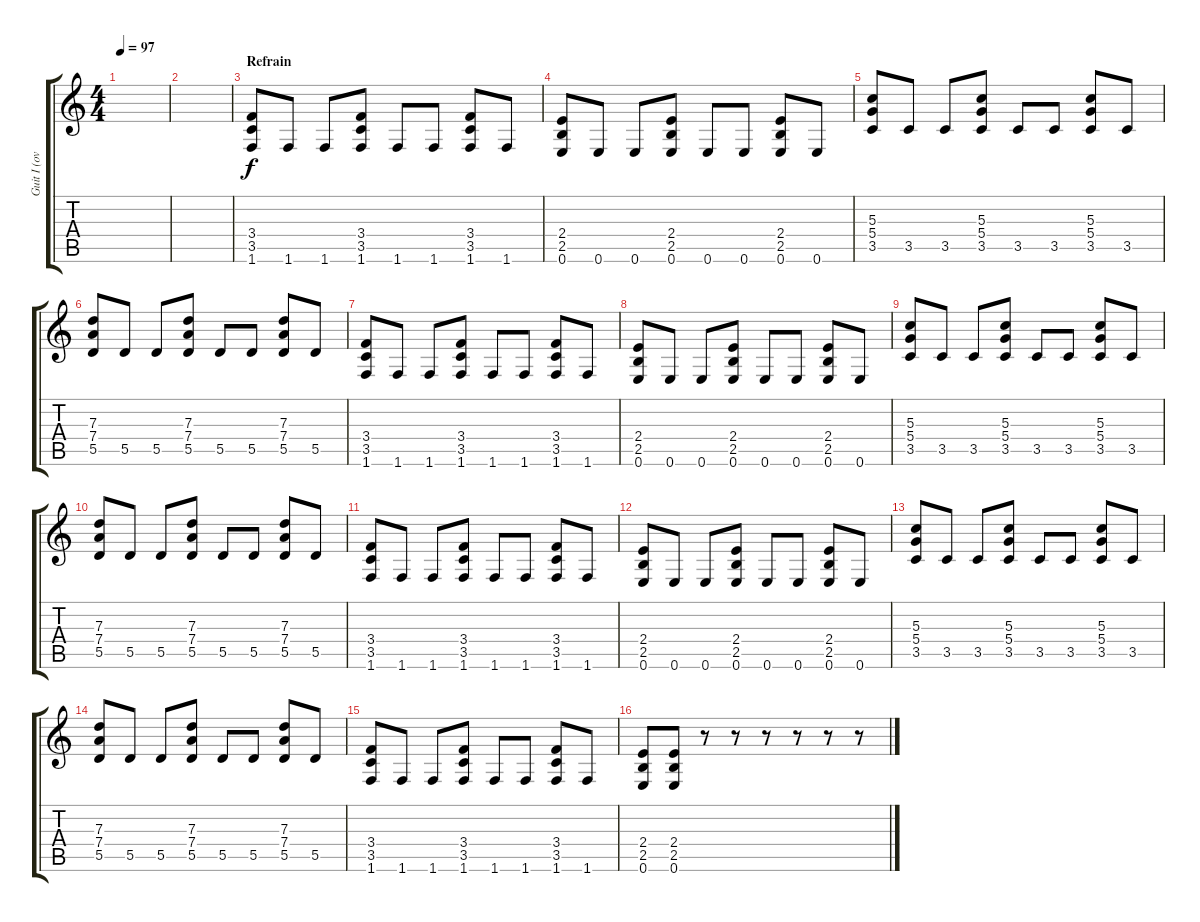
\track ("Guit I (ovr)" "Guit I (ov") {instrument overdrivenguitar}
\staff {score tabs}
\tuning (E4 B3 G3 D3 A2 E2) {hide}
\ts (4 4)
\tempo 97
\clef g2
\ks c
|
|
\section ("" "Refrain")
(3.4 3.5 1.6).8 1.6.8 1.6.8 (3.4 3.5 1.6).8 1.6.8 1.6.8 (3.4 3.5 1.6).8 1.6.8 |
(2.4 2.5 0.6).8 0.6.8 0.6.8 (2.4 2.5 0.6).8 0.6.8 0.6.8 (2.4 2.5 0.6).8 0.6.8 |
(5.3 5.4 3.5).8 3.5.8 3.5.8 (5.3 5.4 3.5).8 3.5.8 3.5.8 (5.3 5.4 3.5).8 3.5.8 |
(7.3 7.4 5.5).8 5.5.8 5.5.8 (7.3 7.4 5.5).8 5.5.8 5.5.8 (7.3 7.4 5.5).8 5.5.8 |
(3.4 3.5 1.6).8 1.6.8 1.6.8 (3.4 3.5 1.6).8 1.6.8 1.6.8 (3.4 3.5 1.6).8 1.6.8 |
(2.4 2.5 0.6).8 0.6.8 0.6.8 (2.4 2.5 0.6).8 0.6.8 0.6.8 (2.4 2.5 0.6).8 0.6.8 |
(5.3 5.4 3.5).8 3.5.8 3.5.8 (5.3 5.4 3.5).8 3.5.8 3.5.8 (5.3 5.4 3.5).8 3.5.8 |
(7.3 7.4 5.5).8 5.5.8 5.5.8 (7.3 7.4 5.5).8 5.5.8 5.5.8 (7.3 7.4 5.5).8 5.5.8 |
(3.4 3.5 1.6).8 1.6.8 1.6.8 (3.4 3.5 1.6).8 1.6.8 1.6.8 (3.4 3.5 1.6).8 1.6.8 |
(2.4 2.5 0.6).8 0.6.8 0.6.8 (2.4 2.5 0.6).8 0.6.8 0.6.8 (2.4 2.5 0.6).8 0.6.8 |
(5.3 5.4 3.5).8 3.5.8 3.5.8 (5.3 5.4 3.5).8 3.5.8 3.5.8 (5.3 5.4 3.5).8 3.5.8 |
(7.3 7.4 5.5).8 5.5.8 5.5.8 (7.3 7.4 5.5).8 5.5.8 5.5.8 (7.3 7.4 5.5).8 5.5.8 |
(3.4 3.5 1.6).8 1.6.8 1.6.8 (3.4 3.5 1.6).8 1.6.8 1.6.8 (3.4 3.5 1.6).8 1.6.8 |
(2.4 2.5 0.6).8 (2.4 2.5 0.6).8 r.8 r.8 r.8 r.8 r.8 r.8
